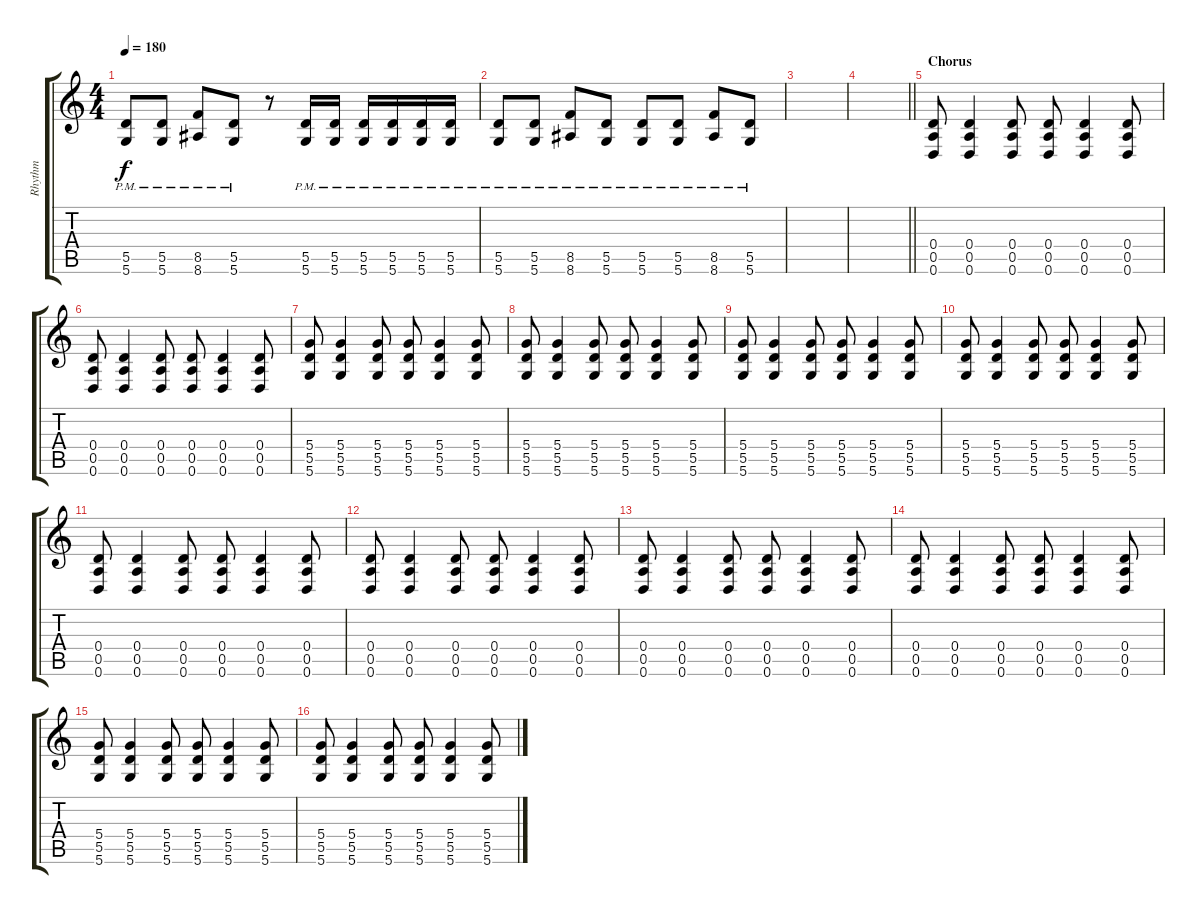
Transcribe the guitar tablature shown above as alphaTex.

\track ("Rhythm" "Rhythm") {instrument overdrivenguitar}
\staff {score tabs}
\tuning (E4 B3 G3 D3 A2 D2) {hide}
\ts (4 4)
\tempo 180
\clef g2
\ks c
(5.5{pm} 5.6{pm}).8{dy f} (5.5{pm} 5.6{pm}).8 (8.5{pm} 8.6{pm}).8 (5.5{pm} 5.6{pm}).8 r.8 (5.5{pm} 5.6{pm}).16 (5.5{pm} 5.6{pm}).16 (5.5{pm} 5.6{pm}).16 (5.5{pm} 5.6{pm}).16 (5.5{pm} 5.6{pm}).16 (5.5{pm} 5.6{pm}).16 |
(5.5{pm} 5.6{pm}).8 (5.5{pm} 5.6{pm}).8 (8.5{pm} 8.6{pm}).8 (5.5{pm} 5.6{pm}).8 (5.5{pm} 5.6{pm}).8 (5.5{pm} 5.6{pm}).8 (8.5{pm} 8.6{pm}).8 (5.5{pm} 5.6{pm}).8 |
|
\barLineRight lightlight
|
\section ("" "Chorus")
(0.4 0.5 0.6).8 (0.4 0.5 0.6).4 (0.4 0.5 0.6).8 (0.4 0.5 0.6).8 (0.4 0.5 0.6).4 (0.4 0.5 0.6).8 |
(0.4 0.5 0.6).8 (0.4 0.5 0.6).4 (0.4 0.5 0.6).8 (0.4 0.5 0.6).8 (0.4 0.5 0.6).4 (0.4 0.5 0.6).8 |
(5.4 5.5 5.6).8 (5.4 5.5 5.6).4 (5.4 5.5 5.6).8 (5.4 5.5 5.6).8 (5.4 5.5 5.6).4 (5.4 5.5 5.6).8 |
(5.4 5.5 5.6).8 (5.4 5.5 5.6).4 (5.4 5.5 5.6).8 (5.4 5.5 5.6).8 (5.4 5.5 5.6).4 (5.4 5.5 5.6).8 |
(5.4 5.5 5.6).8 (5.4 5.5 5.6).4 (5.4 5.5 5.6).8 (5.4 5.5 5.6).8 (5.4 5.5 5.6).4 (5.4 5.5 5.6).8 |
(5.4 5.5 5.6).8 (5.4 5.5 5.6).4 (5.4 5.5 5.6).8 (5.4 5.5 5.6).8 (5.4 5.5 5.6).4 (5.4 5.5 5.6).8 |
(0.4 0.5 0.6).8 (0.4 0.5 0.6).4 (0.4 0.5 0.6).8 (0.4 0.5 0.6).8 (0.4 0.5 0.6).4 (0.4 0.5 0.6).8 |
(0.4 0.5 0.6).8 (0.4 0.5 0.6).4 (0.4 0.5 0.6).8 (0.4 0.5 0.6).8 (0.4 0.5 0.6).4 (0.4 0.5 0.6).8 |
(0.4 0.5 0.6).8 (0.4 0.5 0.6).4 (0.4 0.5 0.6).8 (0.4 0.5 0.6).8 (0.4 0.5 0.6).4 (0.4 0.5 0.6).8 |
(0.4 0.5 0.6).8 (0.4 0.5 0.6).4 (0.4 0.5 0.6).8 (0.4 0.5 0.6).8 (0.4 0.5 0.6).4 (0.4 0.5 0.6).8 |
(5.4 5.5 5.6).8 (5.4 5.5 5.6).4 (5.4 5.5 5.6).8 (5.4 5.5 5.6).8 (5.4 5.5 5.6).4 (5.4 5.5 5.6).8 |
(5.4 5.5 5.6).8 (5.4 5.5 5.6).4 (5.4 5.5 5.6).8 (5.4 5.5 5.6).8 (5.4 5.5 5.6).4 (5.4 5.5 5.6).8
